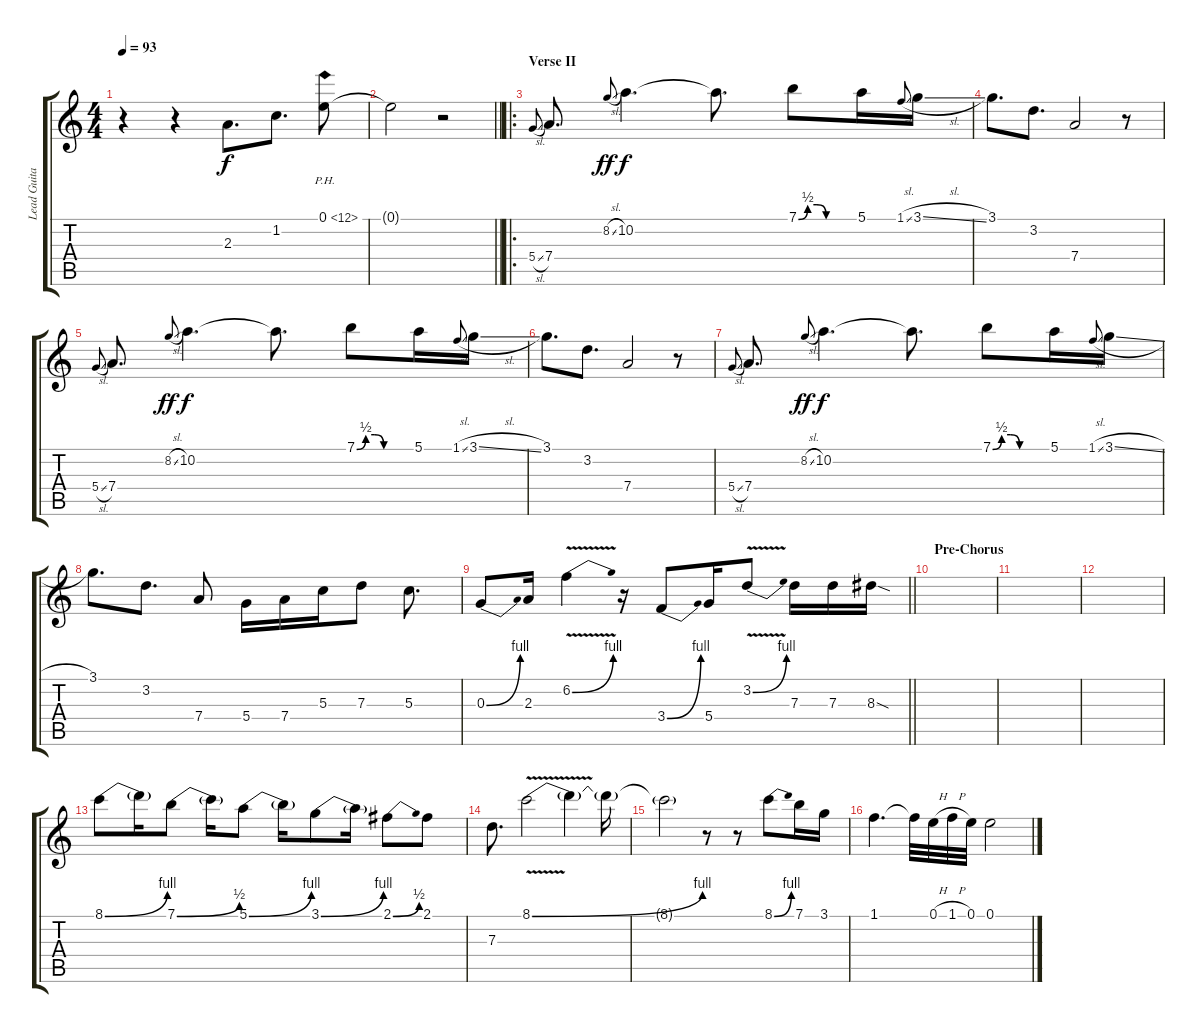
\track ("Lead Guitar" "Lead Guita") {instrument overdrivenguitar}
\staff {score tabs}
\tuning (E4 B3 G3 D3 A2 E2) {hide}
\ts (4 4)
\tempo 93
\clef g2
\ks c
r.4{dy f} r.4 2.3.8{d} 1.2.8{d} 0.1{ph 12}.8 |
\barLineRight lightlight
0.1{t}.2 r.2 |
\ro
\section ("" "Verse II")
5.4{sl}.8{gr onbeat} 7.4.8{d} 8.2{sl}.8{gr onbeat dy ff} 10.2.4{d dy f} 10.2{t}.8{d} 7.1{be (custom 0 0 10 2 20 2 30 0 60 0)}.8 5.1.16 1.1{sl}.8{gr onbeat} 3.1{sl}.16 |
3.1.8{d} 3.2.8{d} 7.4.2 r.8 |
5.4{sl}.8{gr onbeat} 7.4.8{d} 8.2{sl}.8{gr onbeat dy ff} 10.2.4{d dy f} 10.2{t}.8{d} 7.1{be (custom 0 0 10 2 20 2 30 0 60 0)}.8 5.1.16 1.1{sl}.8{gr onbeat} 3.1{sl}.16 |
3.1.8{d} 3.2.8{d} 7.4.2 r.8 |
5.4{sl}.8{gr onbeat} 7.4.8{d} 8.2{sl}.8{gr onbeat dy ff} 10.2.4{d dy f} 10.2{t}.8{d} 7.1{be (custom 0 0 10 2 20 2 30 0 60 0)}.8 5.1.16 1.1{sl}.8{gr onbeat} 3.1{sl}.16 |
3.1.8{d} 3.2.8{d} 7.4.8 5.4.16 7.4.16 5.3.16 7.3.8 5.3.8{d} |
\barLineRight lightlight
0.3{be (bend 0 0 60 4)}.8 2.3.16 6.2{be (bend 0 0 60 4) v}.4 r.16 3.4{be (bend 0 0 60 4)}.8 5.4.16 3.2{be (bend 0 0 60 4) v}.8 7.3.16 7.3.16 8.3{sod}.16 |
\section ("" "Pre-Chorus")
|
|
|
8.1{be (bend 0 0 60 4)}.8 8.1{t}.16 7.1{be (bend 0 0 60 2)}.8 7.1{t}.16 5.1{be (bend 0 0 60 4)}.8 5.1{t}.16 3.1{be (bend 0 0 60 4)}.8 3.1{t}.16 2.1{be (bend 0 0 60 2)}.8 2.1.8 |
7.3.8{d} 8.1{be (bend 0 0 60 4) v}.2 8.1{t}.4 8.1{t}.16 |
8.1{t}.2{volume 5} r.8 r.8 8.1{be (bend 0 0 60 4)}.8{volume 13} 7.1.16 3.1.16 |
1.1.4{d} 1.1{t}.32 0.1{h}.32 1.1{h}.32 0.1.32 0.1.2
